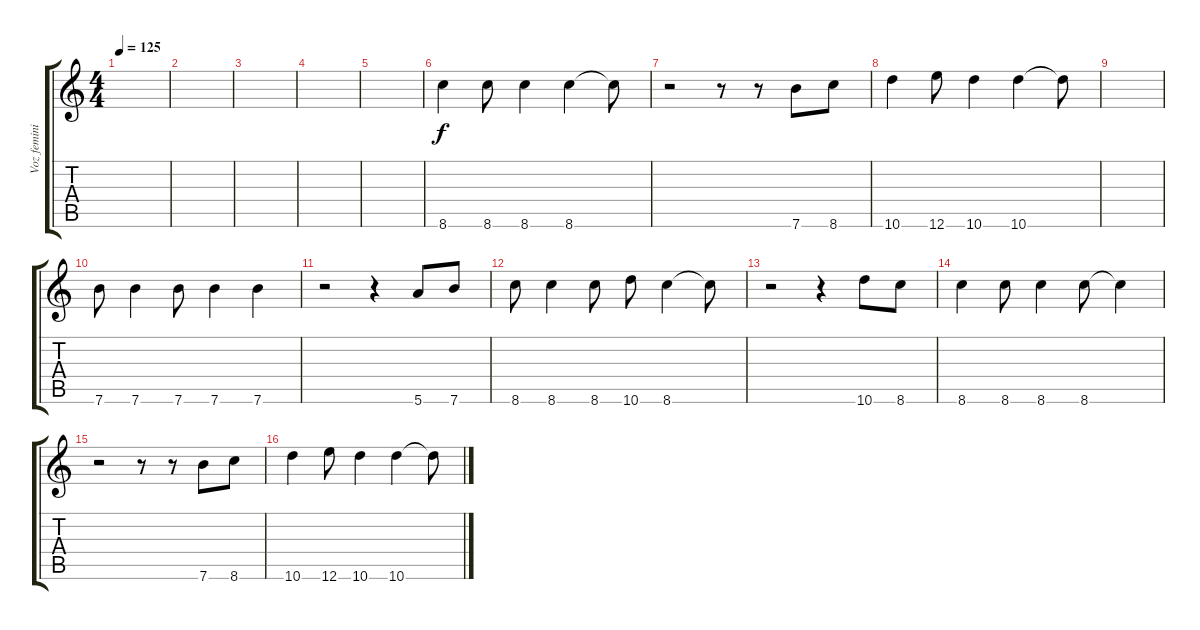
\track ("Voz feminina" "Voz femini") {instrument flute}
\staff {score tabs}
\tuning (A4 B3 A3 D3 A2 E4) {hide}
\ts (4 4)
\tempo 125
\clef g2
\ks c
|
|
|
|
|
8.6.4 8.6.8 8.6.4 8.6.4 8.6{t}.8 |
r.2 r.8 r.8 7.6.8 8.6.8 |
10.6.4 12.6.8 10.6.4 10.6.4 10.6{t}.8 |
|
7.6.8 7.6.4 7.6.8 7.6.4 7.6.4 |
r.2 r.4 5.6.8 7.6.8 |
8.6.8 8.6.4 8.6.8 10.6.8 8.6.4 8.6{t}.8 |
r.2 r.4 10.6.8 8.6.8 |
8.6.4 8.6.8 8.6.4 8.6.8 8.6{t}.4 |
r.2 r.8 r.8 7.6.8 8.6.8 |
10.6.4 12.6.8 10.6.4 10.6.4 10.6{t}.8
